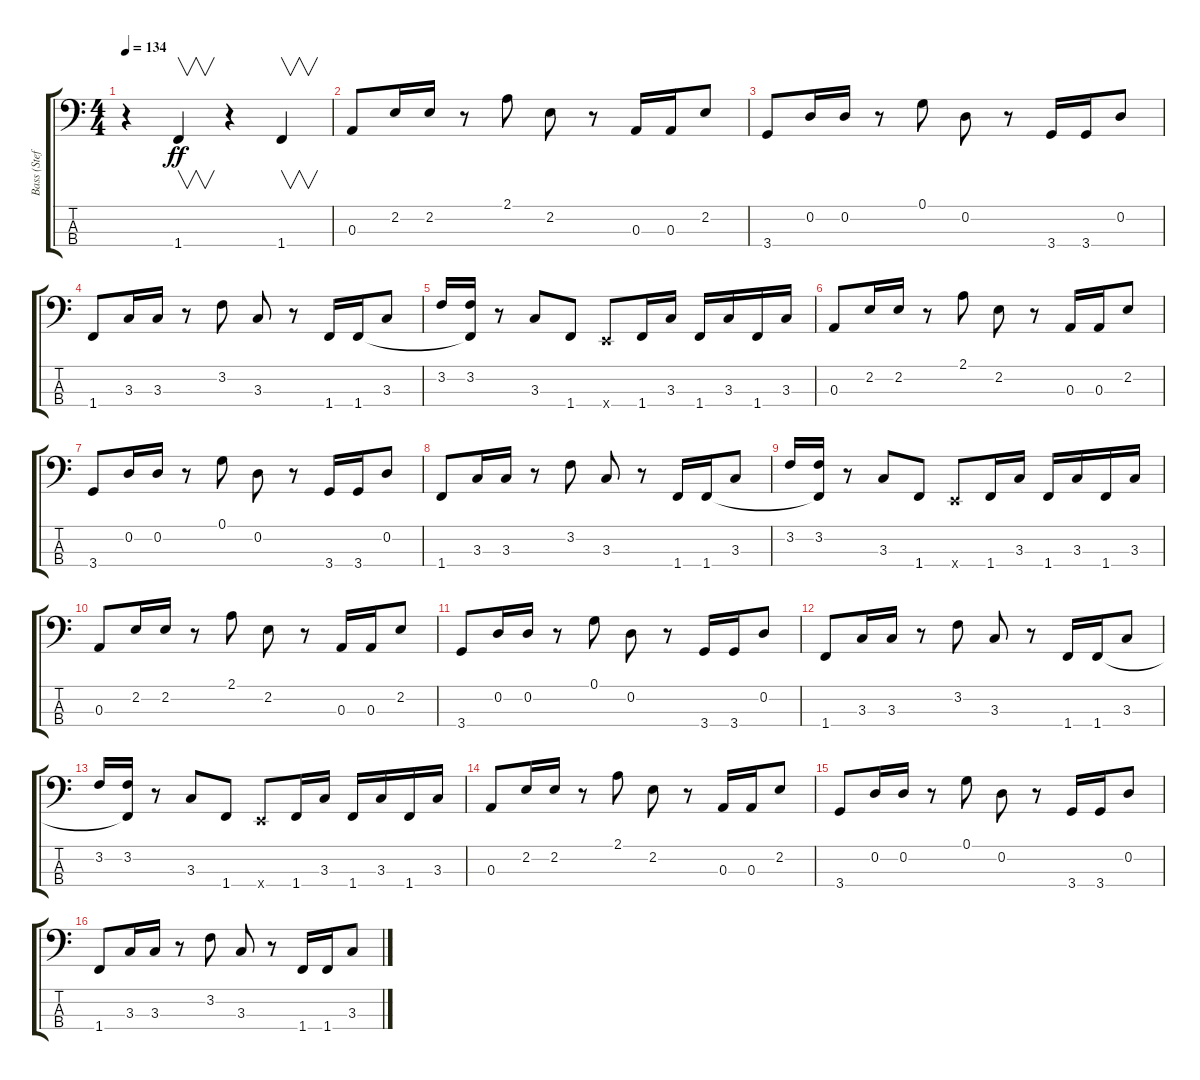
\track ("Bass (Stefan)" "Bass (Stef") {instrument electricbasspick}
\staff {score tabs}
\tuning (G2 D2 A1 E1) {hide}
\ts (4 4)
\tempo 134
\clef f4
\ks c
r.4{dy ff} 1.4.4{v} r.4 1.4.4{v} |
0.3.8 2.2.16 2.2.16 r.8 2.1.8 2.2.8 r.8 0.3.16 0.3.16 2.2.8 |
3.4.8 0.2.16 0.2.16 r.8 0.1.8 0.2.8 r.8 3.4.16 3.4.16 0.2.8 |
1.4.8 3.3.16 3.3.16 r.8 3.2.8 3.3.8 r.8 1.4.16 1.4.16 3.3.8 |
3.2.16 (3.2 1.4{t}).16 r.8 3.3.8 1.4.8 0.4{x}.8 1.4.16 3.3.16 1.4.16 3.3.16 1.4.16 3.3.16 |
0.3.8 2.2.16 2.2.16 r.8 2.1.8 2.2.8 r.8 0.3.16 0.3.16 2.2.8 |
3.4.8 0.2.16 0.2.16 r.8 0.1.8 0.2.8 r.8 3.4.16 3.4.16 0.2.8 |
1.4.8 3.3.16 3.3.16 r.8 3.2.8 3.3.8 r.8 1.4.16 1.4.16 3.3.8 |
3.2.16 (3.2 1.4{t}).16 r.8 3.3.8 1.4.8 0.4{x}.8 1.4.16 3.3.16 1.4.16 3.3.16 1.4.16 3.3.16 |
0.3.8 2.2.16 2.2.16 r.8 2.1.8 2.2.8 r.8 0.3.16 0.3.16 2.2.8 |
3.4.8 0.2.16 0.2.16 r.8 0.1.8 0.2.8 r.8 3.4.16 3.4.16 0.2.8 |
1.4.8 3.3.16 3.3.16 r.8 3.2.8 3.3.8 r.8 1.4.16 1.4.16 3.3.8 |
3.2.16 (3.2 1.4{t}).16 r.8 3.3.8 1.4.8 0.4{x}.8 1.4.16 3.3.16 1.4.16 3.3.16 1.4.16 3.3.16 |
0.3.8 2.2.16 2.2.16 r.8 2.1.8 2.2.8 r.8 0.3.16 0.3.16 2.2.8 |
3.4.8 0.2.16 0.2.16 r.8 0.1.8 0.2.8 r.8 3.4.16 3.4.16 0.2.8 |
1.4.8 3.3.16 3.3.16 r.8 3.2.8 3.3.8 r.8 1.4.16 1.4.16 3.3.8
